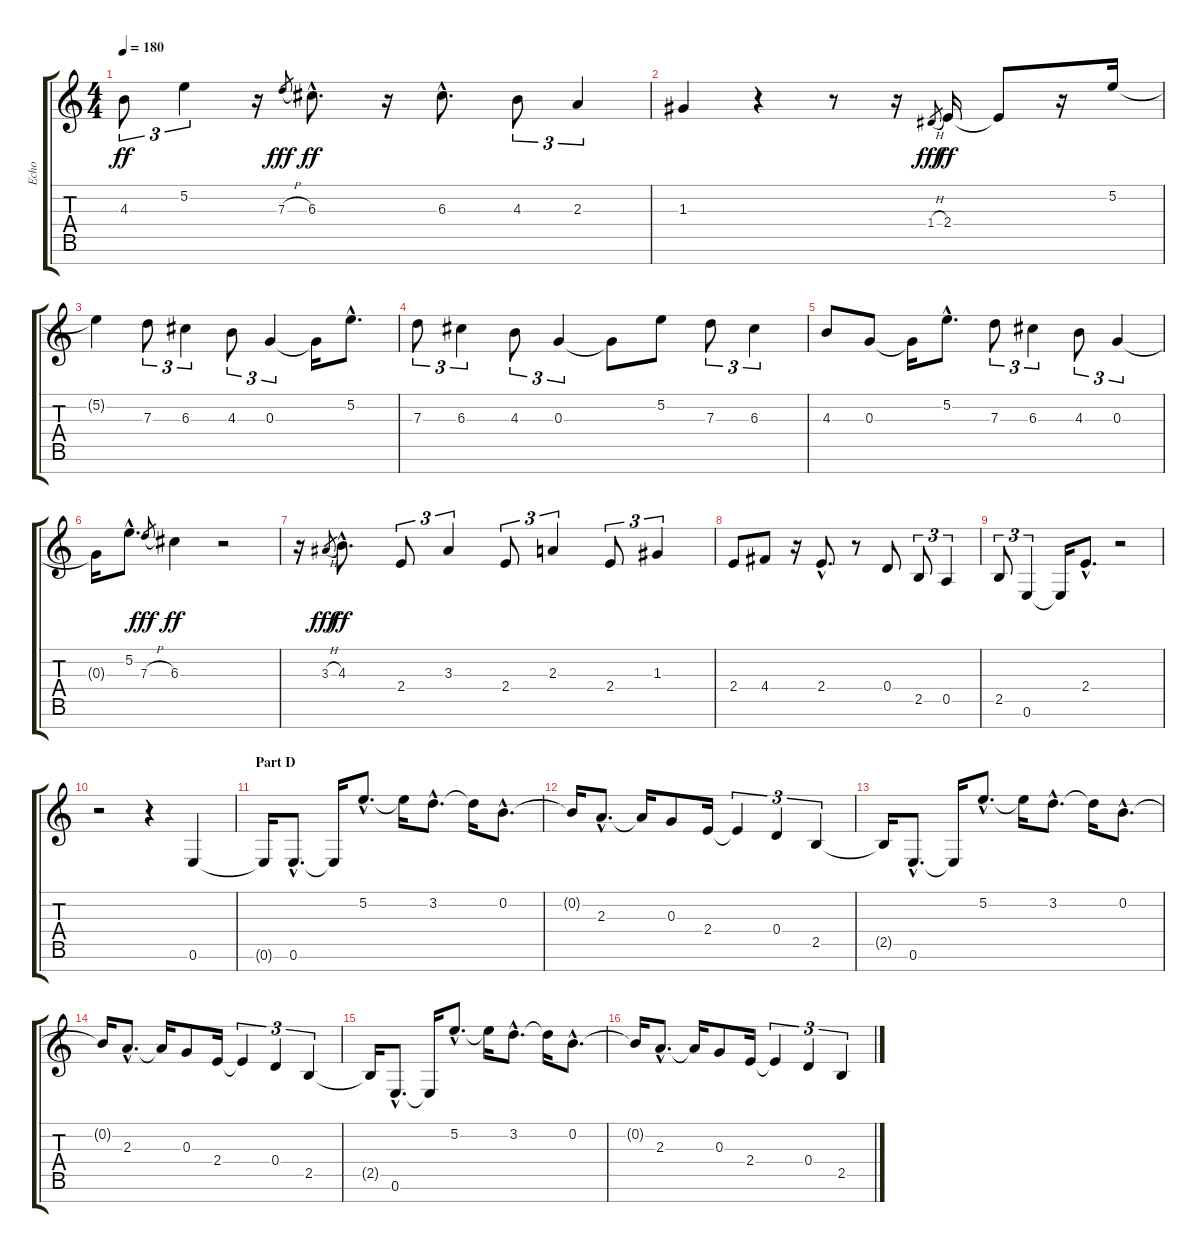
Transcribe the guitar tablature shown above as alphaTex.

\track ("Echo" "Echo") {instrument electricguitarclean}
\staff {score tabs}
\tuning (E4 B3 G3 D3 A2 E2 B1) {hide}
\ts (4 4)
\tempo 180
\clef g2
\ks c
4.3.8{tu (3 2) dy ff} 5.2.4{tu (3 2)} r.16 7.3{h}.8{gr dy fff} 6.3{hac}.8{d dy ff} r.16 6.3{hac}.8{d} 4.3.8{tu (3 2)} 2.3.4{tu (3 2)} |
1.3.4 r.4 r.8 r.16 1.4{h}.8{gr dy fff} 2.4.16{dy ff} 2.4{t}.8 r.16 5.2.16 |
5.2{t}.4 7.3.8{tu (3 2)} 6.3.4{tu (3 2)} 4.3.8{tu (3 2)} 0.3.4{tu (3 2)} 0.3{t}.16 5.2{hac}.8{d} |
7.3.8{tu (3 2)} 6.3.4{tu (3 2)} 4.3.8{tu (3 2)} 0.3.4{tu (3 2)} 0.3{t}.8 5.2.8 7.3.8{tu (3 2)} 6.3.4{tu (3 2)} |
4.3.8 0.3.8 0.3{t}.16 5.2{hac}.8{d} 7.3.8{tu (3 2)} 6.3.4{tu (3 2)} 4.3.8{tu (3 2)} 0.3.4{tu (3 2)} |
0.3{t}.16 5.2{hac}.8{d} 7.3{h}.8{gr dy fff} 6.3.4{dy ff} r.2 |
r.16 3.3{h}.8{gr dy fff} 4.3{hac}.8{d dy ff} 2.4.8{tu (3 2)} 3.3.4{tu (3 2)} 2.4.8{tu (3 2)} 2.3.4{tu (3 2)} 2.4.8{tu (3 2)} 1.3.4{tu (3 2)} |
2.4.8 4.4.8 r.16 2.4{hac}.8{d} r.8 0.4.8 2.5.8{tu (3 2)} 0.5.4{tu (3 2)} |
2.5.8{tu (3 2)} 0.6.4{tu (3 2)} 0.6{t}.16 2.4{hac}.8{d} r.2 |
r.2 r.4 0.6.4 |
\section ("" "Part D")
0.6{t}.16 0.6{hac}.8{d} 0.6{t}.16 5.2{hac}.8{d} 5.2{t}.16 3.2{hac}.8{d} 3.2{t}.16 0.2{hac}.8{d} |
0.2{t}.16 2.3{hac}.8{d} 2.3{t}.16 0.3.8 2.4.16 2.4{t}.4{tu (3 2)} 0.4.4{tu (3 2)} 2.5.4{tu (3 2)} |
2.5{t}.16 0.6{hac}.8{d} 0.6{t}.16 5.2{hac}.8{d} 5.2{t}.16 3.2{hac}.8{d} 3.2{t}.16 0.2{hac}.8{d} |
0.2{t}.16 2.3{hac}.8{d} 2.3{t}.16 0.3.8 2.4.16 2.4{t}.4{tu (3 2)} 0.4.4{tu (3 2)} 2.5.4{tu (3 2)} |
2.5{t}.16 0.6{hac}.8{d} 0.6{t}.16 5.2{hac}.8{d} 5.2{t}.16 3.2{hac}.8{d} 3.2{t}.16 0.2{hac}.8{d} |
0.2{t}.16 2.3{hac}.8{d} 2.3{t}.16 0.3.8 2.4.16 2.4{t}.4{tu (3 2)} 0.4.4{tu (3 2)} 2.5.4{tu (3 2)}
